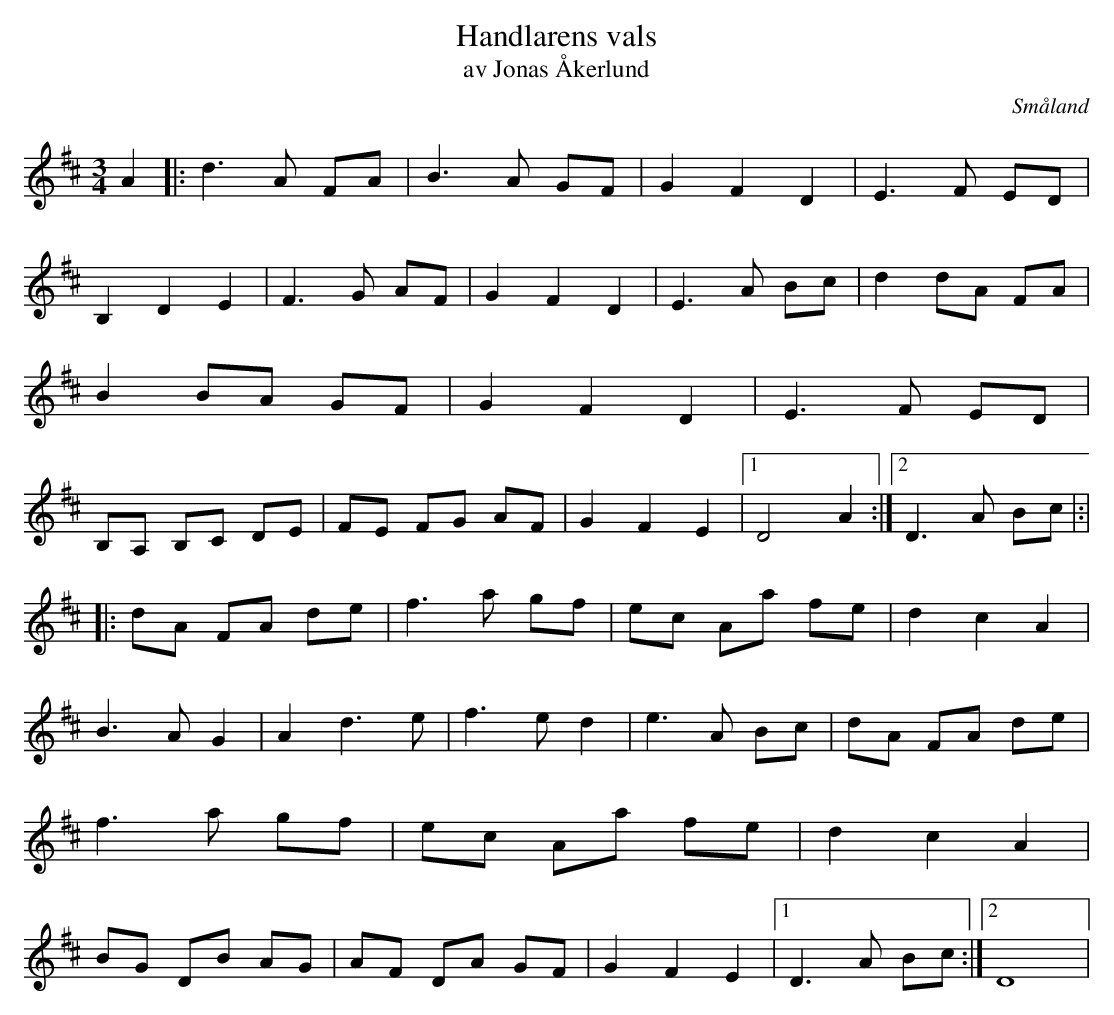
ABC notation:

X:1
T:Handlarens vals
T: av Jonas Åkerlund
O:Småland
M:3/4
L:1/8
K:D
 A2 |: d2>A2 FA| B2>A2 GF | G2 F2 D2| E2>F2 ED | B,2 D2 E2 | F2>G2 AF | G2 F2 D2 | E2>A2 Bc | d2 dA FA | B2 BA GF | G2 F2 D2 | E2>F2 ED | B,A, B,C DE | FE FG AF | G2 F2 E2 |1 D4 A2:|2 D2>A2 Bc|:|
|: dA FA de | f2>a2 gf  |ec Aa fe |d2 c2 A2 | B2>A2 G2 |A2 d2>e2 | f2>e2 d2 | e2>A2 Bc | dA FA de | f2>a2 gf | ec Aa fe |d2 c2 A2 | BG DB AG | AF DA GF | G2 F2 E2 |1 D2>A2 Bc :|2 D8 |
